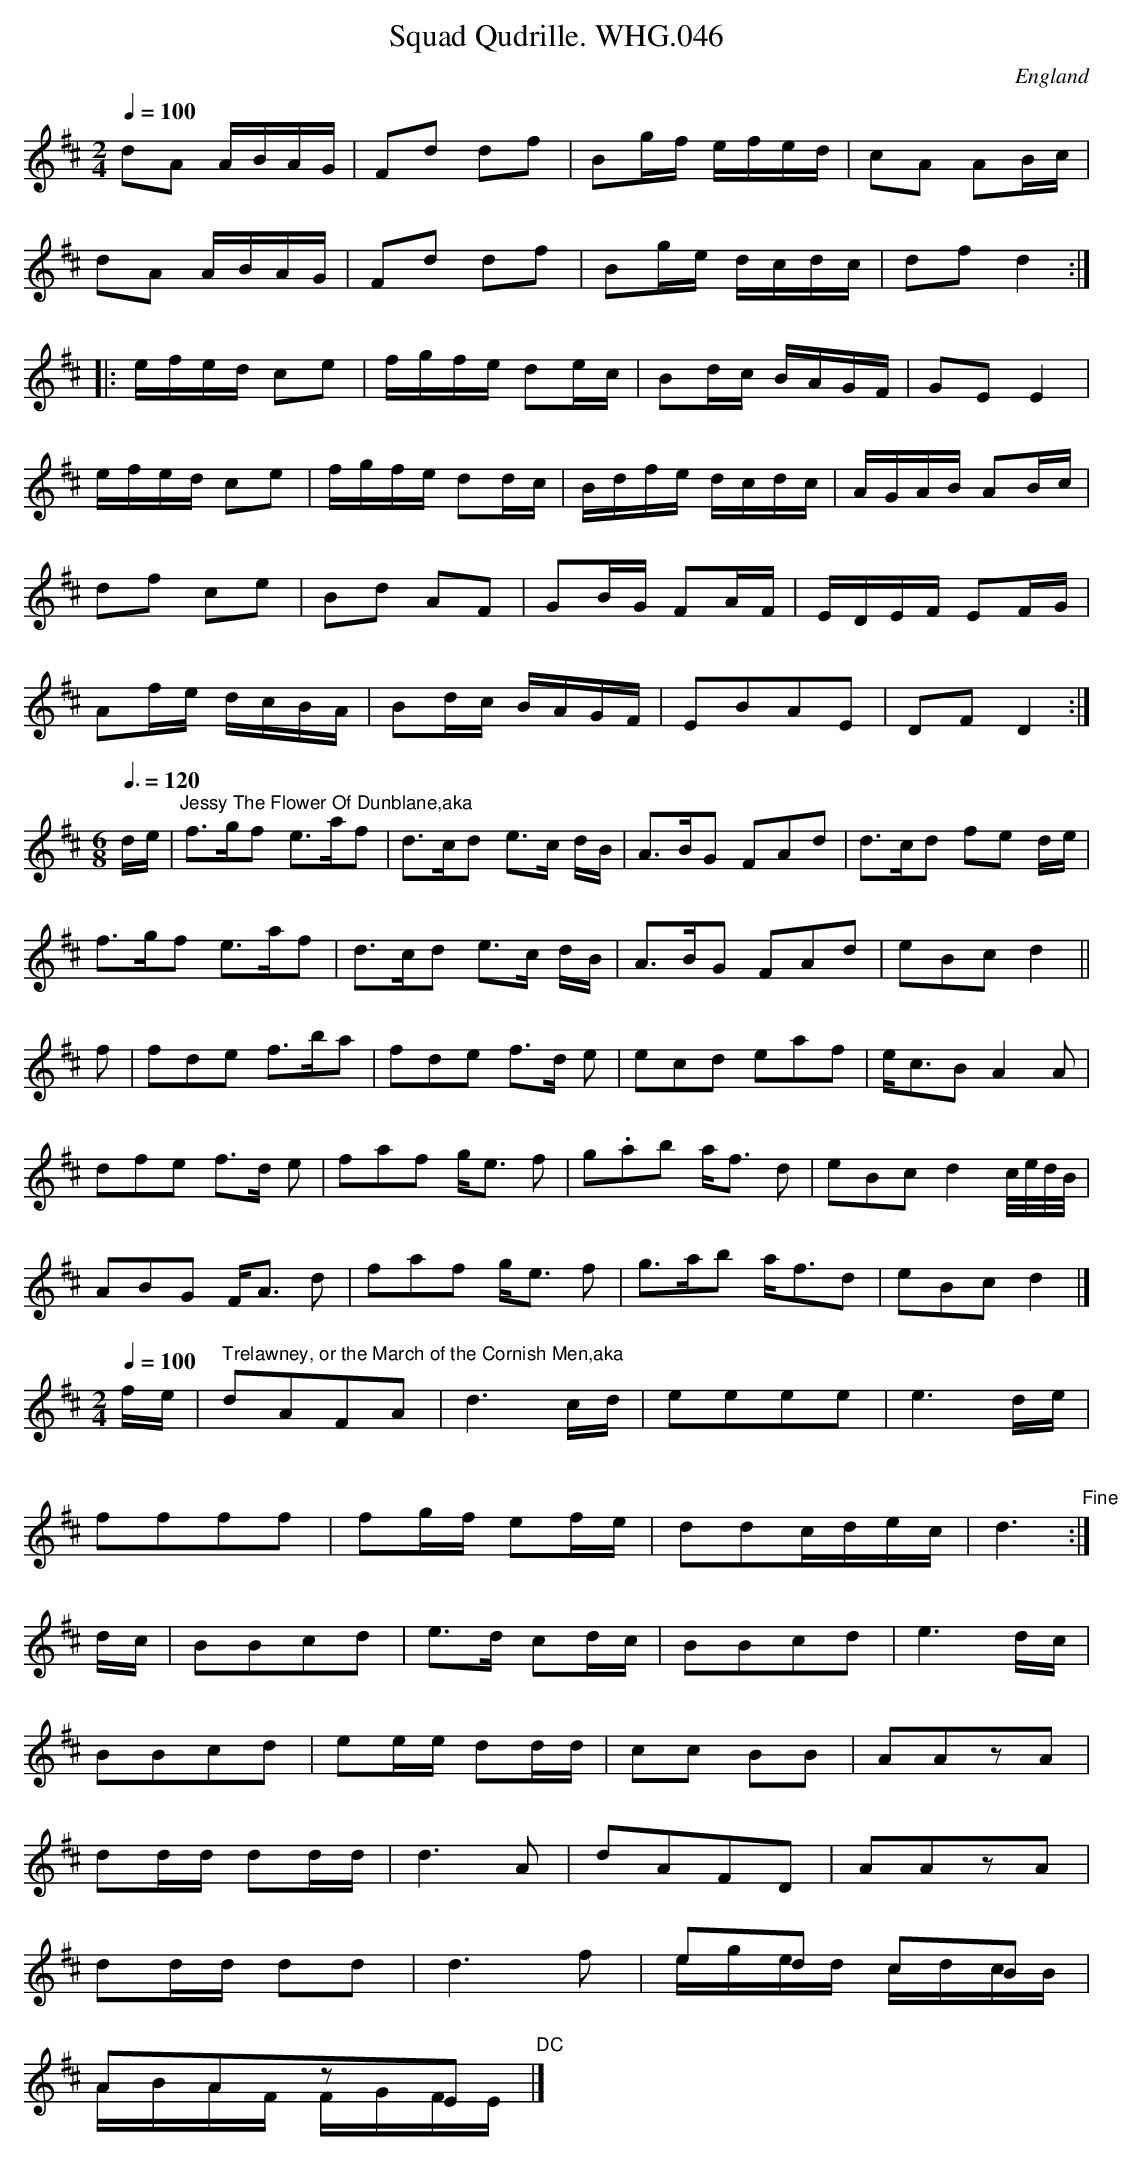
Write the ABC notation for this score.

X:1
T:Squad Qudrille. WHG.046
L:1/16
M:2/4
O:England
Q:1/4=100
K:D
d2A2 ABAG|F2d2 d2f2|B2gf efed|c2A2 A2Bc|
d2A2 ABAG|F2d2 d2f2|B2ge dcdc|d2f2 d4:|
|:efed c2e2|fgfe d2ec|B2dc BAGF|G2E2E4|
efed c2e2|fgfe d2dc|Bdfe dcdc|AGAB A2Bc|
d2f2 c2e2|B2d2 A2F2|G2BG F2AF|EDEF E2FG|
A2fe dcBA|B2dc BAGF|E2B2A2E2|D2F2 D4:|
M:6/8
L:1/8
Q:3/8=120
K:D
d/e/|"^Jessy The Flower Of Dunblane,aka"f>gf e>af|d>cd e>c d/B/|A>BG FAd|d>cd fe d/e/|
f>gf e>af|d>cd e>c d/B/|A>BG FAd|eBc d2||
f|fde f>ba|fde f>d e|ecd eaf|e<cB A2A|
dfe f>d e|faf g<e f|g.ab a<f d|eBc d2c/4e/4d/4B/4|
ABG F<A d|faf g<e f|g>ab a<fd|eBc d2|]
M:2/4
L:1/8
Q:1/4=100
f/e/|" Trelawney, or the March of the Cornish Men,aka"\
dAFA|d3c/d/|eeee|e3d/e/|
ffff|fg/f/ ef/e/|ddc/d/e/c/|d3" Fine":|
d/c/|BBcd|e>d cd/c/|BBcd|e3d/c/|
BBcd|ee/e/ dd/d/|cc BB|AAzA|
dd/d/ dd/d/|d3 A|dAFD|AAzA|
dd/d/ dd|d3 f|ed cB&e/g/e/d/ c/d/c/B/|
AAzE&A/B/A/F/ F/G/F/E/" DC"|]
